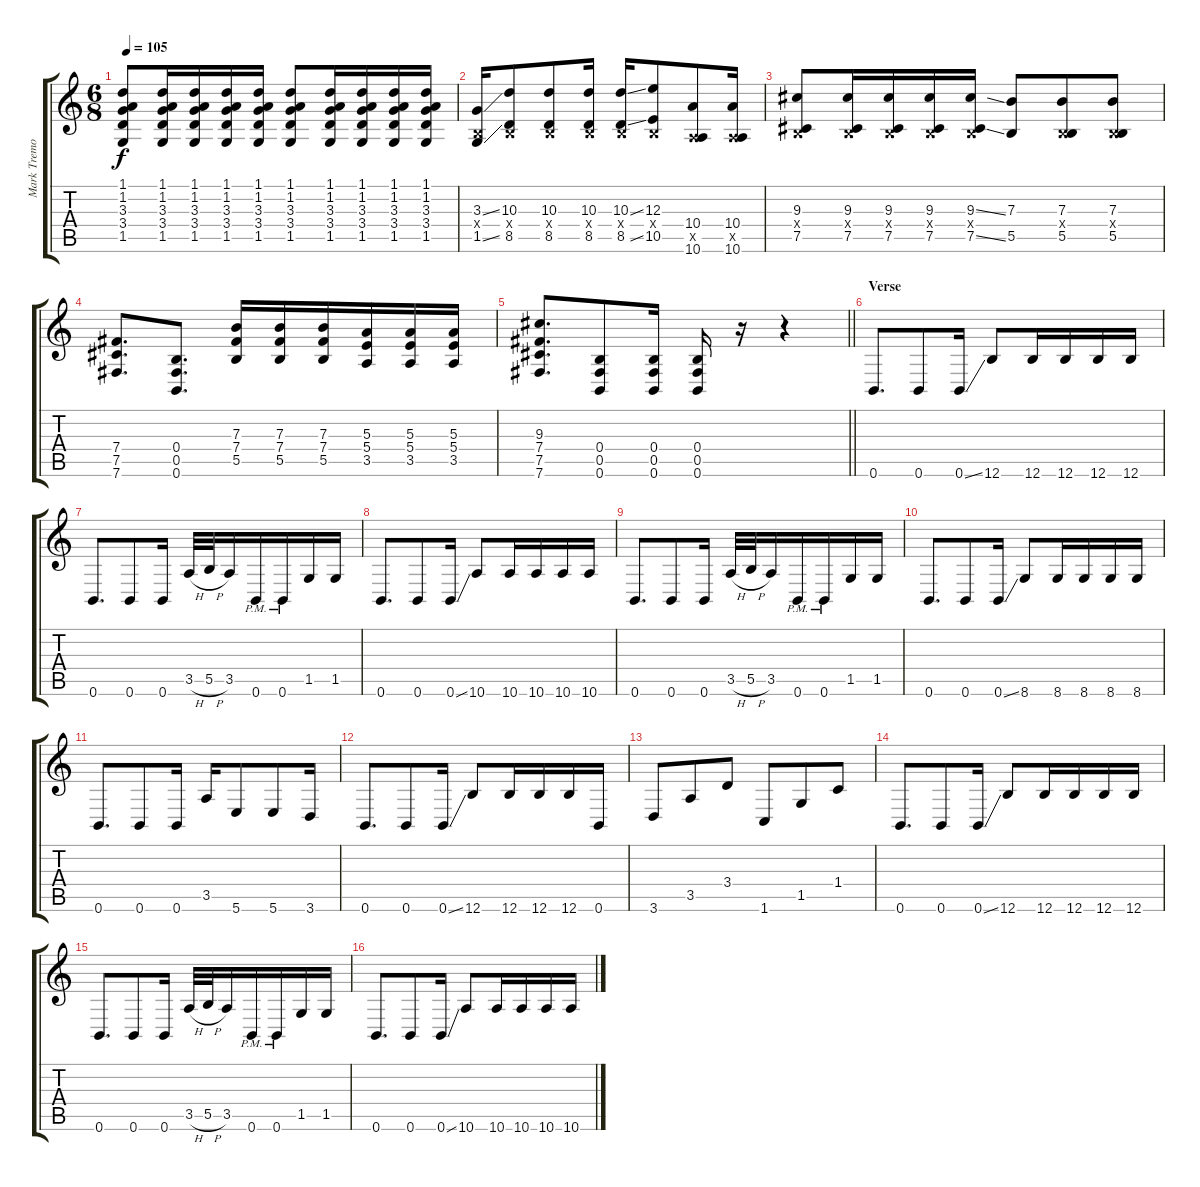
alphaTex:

\track ("Mark Tremonti (Lead Guitar)" "Mark Tremo") {instrument distortionguitar}
\staff {score tabs}
\tuning (Db4 Ab3 E3 B2 Gb2 B1) {hide}
\ts (6 8)
\tempo 105
\clef g2
\ks c
(1.1 1.2 3.3 3.4 1.5).8{dy f} (1.1 1.2 3.3 3.4 1.5).16 (1.1 1.2 3.3 3.4 1.5).16 (1.1 1.2 3.3 3.4 1.5).16 (1.1 1.2 3.3 3.4 1.5).16 (1.1 1.2 3.3 3.4 1.5).8 (1.1 1.2 3.3 3.4 1.5).16 (1.1 1.2 3.3 3.4 1.5).16 (1.1 1.2 3.3 3.4 1.5).16 (1.1 1.2 3.3 3.4 1.5).16 |
(3.3{ss} 0.4{x} 1.5{ss}).16 (10.3 0.4{x} 8.5).8 (10.3 0.4{x} 8.5).8 (10.3 0.4{x} 8.5).16 (10.3{ss} 0.4{x} 8.5{ss}).16 (12.3 0.4{x} 10.5).8 (10.4 3.5{x} 10.6).8 (10.4 3.5{x} 10.6).16 |
(9.3 0.4{x} 7.5).8 (9.3 0.4{x} 7.5).16 (9.3 0.4{x} 7.5).16 (9.3 0.4{x} 7.5).16 (9.3{ss} 0.4{x} 7.5{ss}).16 (7.3 5.5).8 (7.3 0.4{x} 5.5).8 (7.3 0.4{x} 5.5).8 |
(7.4 7.5 7.6).8{d} (0.4 0.5 0.6).8{d} (7.3 7.4 5.5).16 (7.3 7.4 5.5).16 (7.3 7.4 5.5).16 (5.3 5.4 3.5).16 (5.3 5.4 3.5).16 (5.3 5.4 3.5).16 |
\barLineRight lightlight
(9.3 7.4 7.5 7.6).8{d} (0.4 0.5 0.6).8 (0.4 0.5 0.6).16 (0.4 0.5 0.6).16 r.16 r.4 |
\section ("" "Verse")
0.6.8{d volume 16} 0.6.8 0.6{ss}.16 12.6.8 12.6.16 12.6.16 12.6.16 12.6.16 |
0.6.8{d} 0.6.8 0.6.16 3.5{h}.32 5.5{h}.32 3.5.16 0.6{pm}.16 0.6{pm}.16 1.5.16 1.5.16 |
0.6.8{d} 0.6.8 0.6{ss}.16 10.6.8 10.6.16 10.6.16 10.6.16 10.6.16 |
0.6.8{d} 0.6.8 0.6.16 3.5{h}.32 5.5{h}.32 3.5.16 0.6{pm}.16 0.6{pm}.16 1.5.16 1.5.16 |
0.6.8{d} 0.6.8 0.6{ss}.16 8.6.8 8.6.16 8.6.16 8.6.16 8.6.16 |
0.6.8{d} 0.6.8 0.6.16 3.5.16 5.6.8 5.6.8 3.6.16 |
0.6.8{d} 0.6.8 0.6{ss}.16 12.6.8 12.6.16 12.6.16 12.6.16 0.6.16 |
3.6.8 3.5.8 3.4.8 1.6.8 1.5.8 1.4.8 |
0.6.8{d} 0.6.8 0.6{ss}.16 12.6.8 12.6.16 12.6.16 12.6.16 12.6.16 |
0.6.8{d} 0.6.8 0.6.16 3.5{h}.32 5.5{h}.32 3.5.16 0.6{pm}.16 0.6{pm}.16 1.5.16 1.5.16 |
0.6.8{d} 0.6.8 0.6{ss}.16 10.6.8 10.6.16 10.6.16 10.6.16 10.6.16
